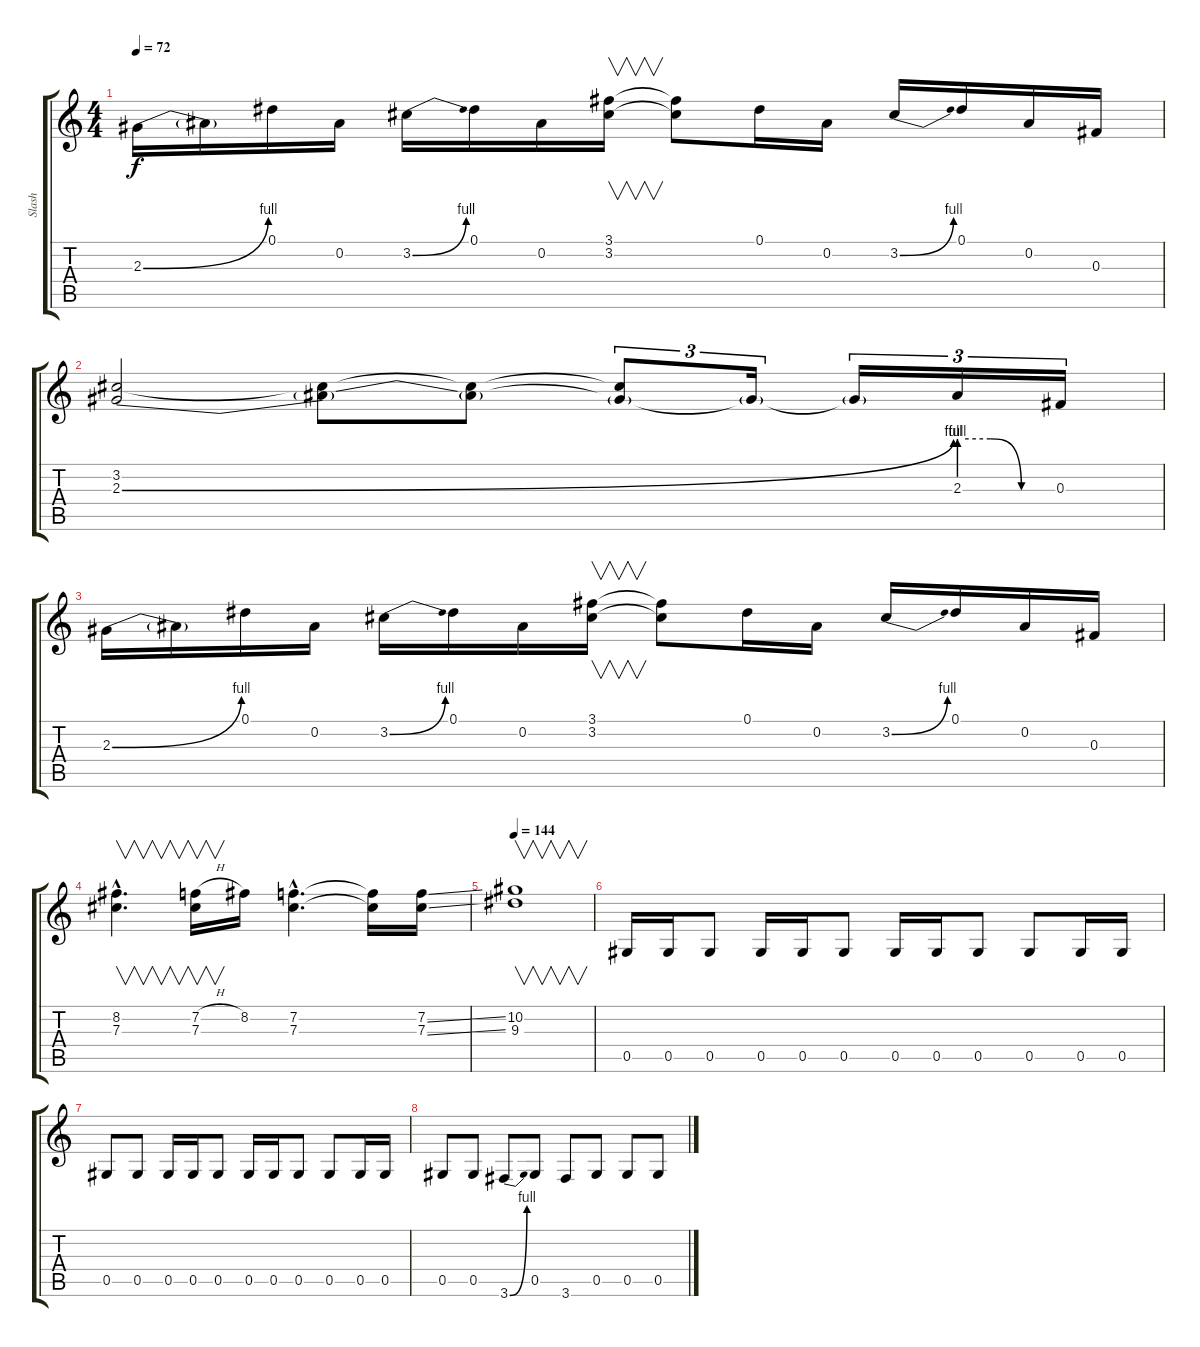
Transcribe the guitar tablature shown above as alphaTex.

\track ("Slash" "Slash") {instrument distortionguitar}
\staff {score tabs}
\tuning (Eb4 Bb3 Gb3 Db3 Ab2 Eb2) {hide}
\ts (4 4)
\tempo 72
\clef g2
\ks c
2.3{be (bend 0 0 60 4)}.16{dy f} 2.3{t}.16 0.1.16 0.2.16 3.2{be (bend 0 0 60 4)}.16 0.1.16 0.2.16 (3.1 3.2).16{v} (3.1{t} 3.2{t}).8 0.1.16 0.2.16 3.2{be (bend 0 0 60 4)}.16 0.1.16 0.2.16 0.3.16 |
(3.2 2.3{be (bend 0 0 60 4)}).2 (3.2{t} 2.3{t}).8 (3.2{t} 2.3{t}).8 (3.2{t} 2.3{t}).8{tu (3 2)} 2.3{t}.16{tu (3 2)} 2.3{t}.16{tu (3 2)} 2.3{be (custom 0 4 20 4 40 0 60 0)}.16{tu (3 2)} 0.3.16{tu (3 2)} |
2.3{be (bend 0 0 60 4)}.16 2.3{t}.16 0.1.16 0.2.16 3.2{be (bend 0 0 60 4)}.16 0.1.16 0.2.16 (3.1 3.2).16{v} (3.1{t} 3.2{t}).8 0.1.16 0.2.16 3.2{be (bend 0 0 60 4)}.16 0.1.16 0.2.16 0.3.16 |
(8.2{hac} 7.3{hac}).4{v d} (7.2{h} 7.3).16{v} 8.2.16 (7.2{hac} 7.3{hac}).4{d} (7.2{t} 7.3{t}).16 (7.2{ss} 7.3{ss}).16 |
\tempo 144
(10.2 9.3).1{v} |
0.5.16 0.5.16 0.5.8 0.5.16 0.5.16 0.5.8 0.5.16 0.5.16 0.5.8 0.5.8 0.5.16 0.5.16 |
0.5.8 0.5.8 0.5.16 0.5.16 0.5.8 0.5.16 0.5.16 0.5.8 0.5.8 0.5.16 0.5.16 |
0.5.8 0.5.8 3.6{be (bend 0 0 60 4)}.8 0.5.8 3.6.8 0.5.8 0.5.8 0.5.8
